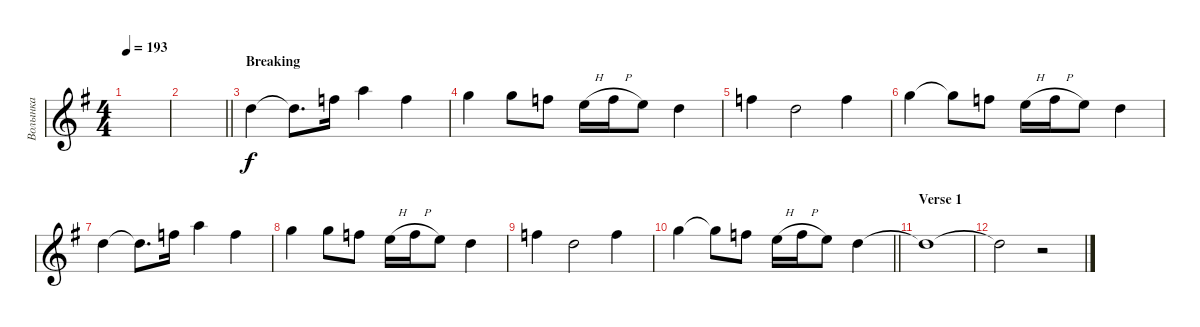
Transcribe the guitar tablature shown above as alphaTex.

\track ("Волынка" "Волынка") {instrument bassoon}
\staff {score}
\tuning (E4 B3 G3 D3 A2 E2) {hide}
\ts (4 4)
\tempo 193
\clef g2
\ks eminor
|
\barLineRight lightlight
|
\section ("" "Breaking")
10.1.4 10.1{t}.8{d} 13.1.16 17.1.4 13.1.4 |
15.1.4 15.1.8 13.1.8 12.1{h}.16 13.1{h}.16 12.1.8 10.1.4 |
13.1.4 10.1.2 13.1.4 |
15.1.4 15.1{t}.8 13.1.8 12.1{h}.16 13.1{h}.16 12.1.8 10.1.4 |
10.1.4 10.1{t}.8{d} 13.1.16 17.1.4 13.1.4 |
15.1.4 15.1.8 13.1.8 12.1{h}.16 13.1{h}.16 12.1.8 10.1.4 |
13.1.4 10.1.2 13.1.4 |
\barLineRight lightlight
15.1.4 15.1{t}.8 13.1.8 12.1{h}.16 13.1{h}.16 12.1.8 10.1.4 |
\section ("" "Verse 1")
10.1{t}.1 |
10.1{t}.2{volume 0} r.2
